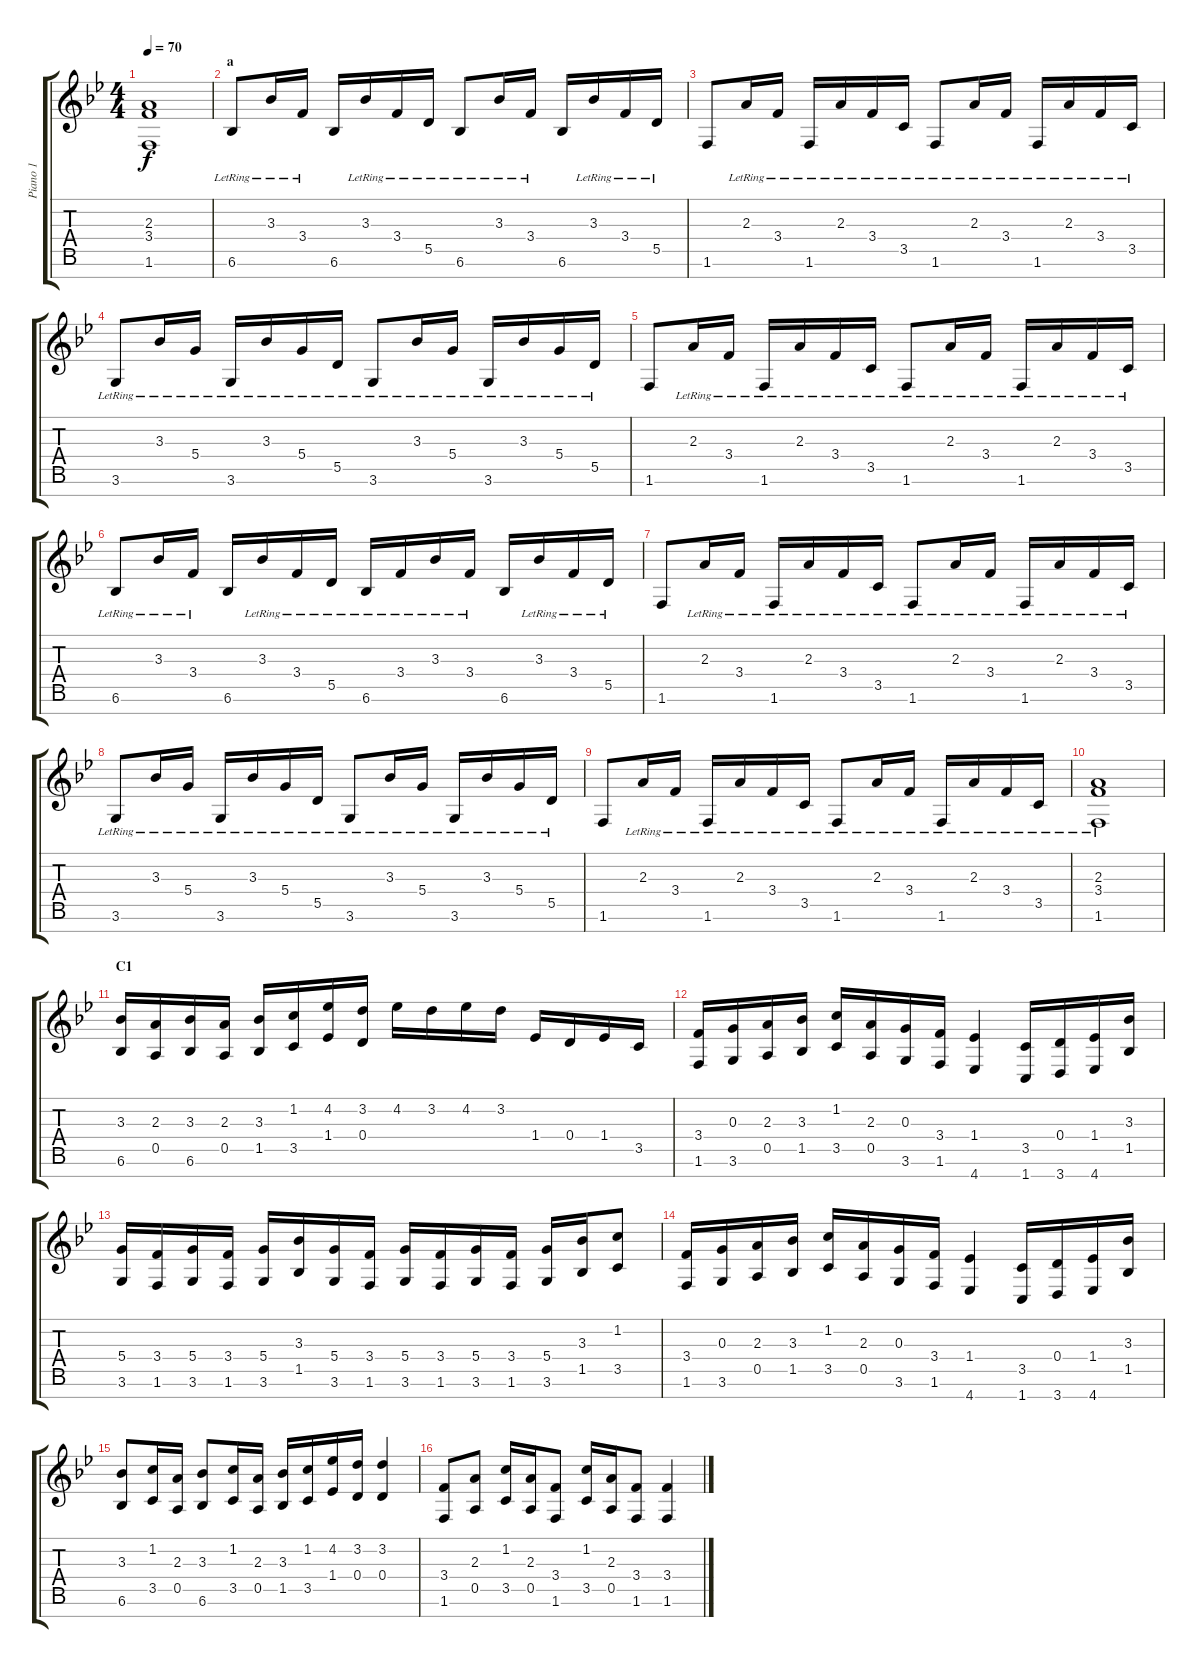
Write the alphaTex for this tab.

\track ("Piano 1" "Piano 1") {instrument acousticgrandpiano}
\staff {score tabs}
\tuning (E5 B4 G4 D4 A3 E3 B2) {hide}
\ts (4 4)
\tempo 70
\clef g2
\ks bb
(2.3 3.4 1.6).1{dy f} |
\section ("" "a")
6.6{lr}.8 3.3{lr}.16 3.4{lr}.16 6.6.16 3.3{lr}.16 3.4{lr}.16 5.5{lr}.16 6.6{lr}.8 3.3{lr}.16 3.4{lr}.16 6.6.16 3.3{lr}.16 3.4{lr}.16 5.5{lr}.16 |
1.6.8 2.3{lr}.16 3.4{lr}.16 1.6{lr}.16 2.3{lr}.16 3.4{lr}.16 3.5{lr}.16 1.6{lr}.8 2.3{lr}.16 3.4{lr}.16 1.6{lr}.16 2.3{lr}.16 3.4{lr}.16 3.5{lr}.16 |
3.6{lr}.8 3.3{lr}.16 5.4{lr}.16 3.6{lr}.16 3.3{lr}.16 5.4{lr}.16 5.5{lr}.16 3.6{lr}.8 3.3{lr}.16 5.4{lr}.16 3.6{lr}.16 3.3{lr}.16 5.4{lr}.16 5.5{lr}.16 |
1.6.8 2.3{lr}.16 3.4{lr}.16 1.6{lr}.16 2.3{lr}.16 3.4{lr}.16 3.5{lr}.16 1.6{lr}.8 2.3{lr}.16 3.4{lr}.16 1.6{lr}.16 2.3{lr}.16 3.4{lr}.16 3.5{lr}.16 |
6.6{lr}.8 3.3{lr}.16 3.4{lr}.16 6.6.16 3.3{lr}.16 3.4{lr}.16 5.5{lr}.16 6.6{lr}.16 3.4{lr}.16 3.3{lr}.16 3.4{lr}.16 6.6.16 3.3{lr}.16 3.4{lr}.16 5.5{lr}.16 |
1.6.8 2.3{lr}.16 3.4{lr}.16 1.6{lr}.16 2.3{lr}.16 3.4{lr}.16 3.5{lr}.16 1.6{lr}.8 2.3{lr}.16 3.4{lr}.16 1.6{lr}.16 2.3{lr}.16 3.4{lr}.16 3.5{lr}.16 |
3.6{lr}.8 3.3{lr}.16 5.4{lr}.16 3.6{lr}.16 3.3{lr}.16 5.4{lr}.16 5.5{lr}.16 3.6{lr}.8 3.3{lr}.16 5.4{lr}.16 3.6{lr}.16 3.3{lr}.16 5.4{lr}.16 5.5{lr}.16 |
1.6.8 2.3{lr}.16 3.4{lr}.16 1.6{lr}.16 2.3{lr}.16 3.4{lr}.16 3.5{lr}.16 1.6{lr}.8 2.3{lr}.16 3.4{lr}.16 1.6{lr}.16 2.3{lr}.16 3.4{lr}.16 3.5{lr}.16 |
(2.3 3.4 1.6{lr}).1 |
\section ("" "C1")
(3.3 6.6).16 (2.3 0.5).16 (3.3 6.6).16 (2.3 0.5).16 (3.3 1.5).16 (1.2 3.5).16 (4.2 1.4).16 (3.2 0.4).16 4.2.16 3.2.16 4.2.16 3.2.16 1.4.16 0.4.16 1.4.16 3.5.16 |
(3.4 1.6).16 (0.3 3.6).16 (2.3 0.5).16 (3.3 1.5).16 (1.2 3.5).16 (2.3 0.5).16 (0.3 3.6).16 (3.4 1.6).16 (1.4 4.7).4 (3.5 1.7).16 (0.4 3.7).16 (1.4 4.7).16 (3.3 1.5).16 |
(5.4 3.6).16 (3.4 1.6).16 (5.4 3.6).16 (3.4 1.6).16 (5.4 3.6).16 (3.3 1.5).16 (5.4 3.6).16 (3.4 1.6).16 (5.4 3.6).16 (3.4 1.6).16 (5.4 3.6).16 (3.4 1.6).16 (5.4 3.6).16 (3.3 1.5).16 (1.2 3.5).8 |
(3.4 1.6).16 (0.3 3.6).16 (2.3 0.5).16 (3.3 1.5).16 (1.2 3.5).16 (2.3 0.5).16 (0.3 3.6).16 (3.4 1.6).16 (1.4 4.7).4 (3.5 1.7).16 (0.4 3.7).16 (1.4 4.7).16 (3.3 1.5).16 |
(3.3 6.6).8 (1.2 3.5).16 (2.3 0.5).16 (3.3 6.6).8 (1.2 3.5).16 (2.3 0.5).16 (3.3 1.5).16 (1.2 3.5).16 (4.2 1.4).16 (3.2 0.4).16 (3.2 0.4).4 |
(3.4 1.6).8 (2.3 0.5).8 (1.2 3.5).16 (2.3 0.5).16 (3.4 1.6).8 (1.2 3.5).16 (2.3 0.5).16 (3.4 1.6).8 (3.4 1.6).4
